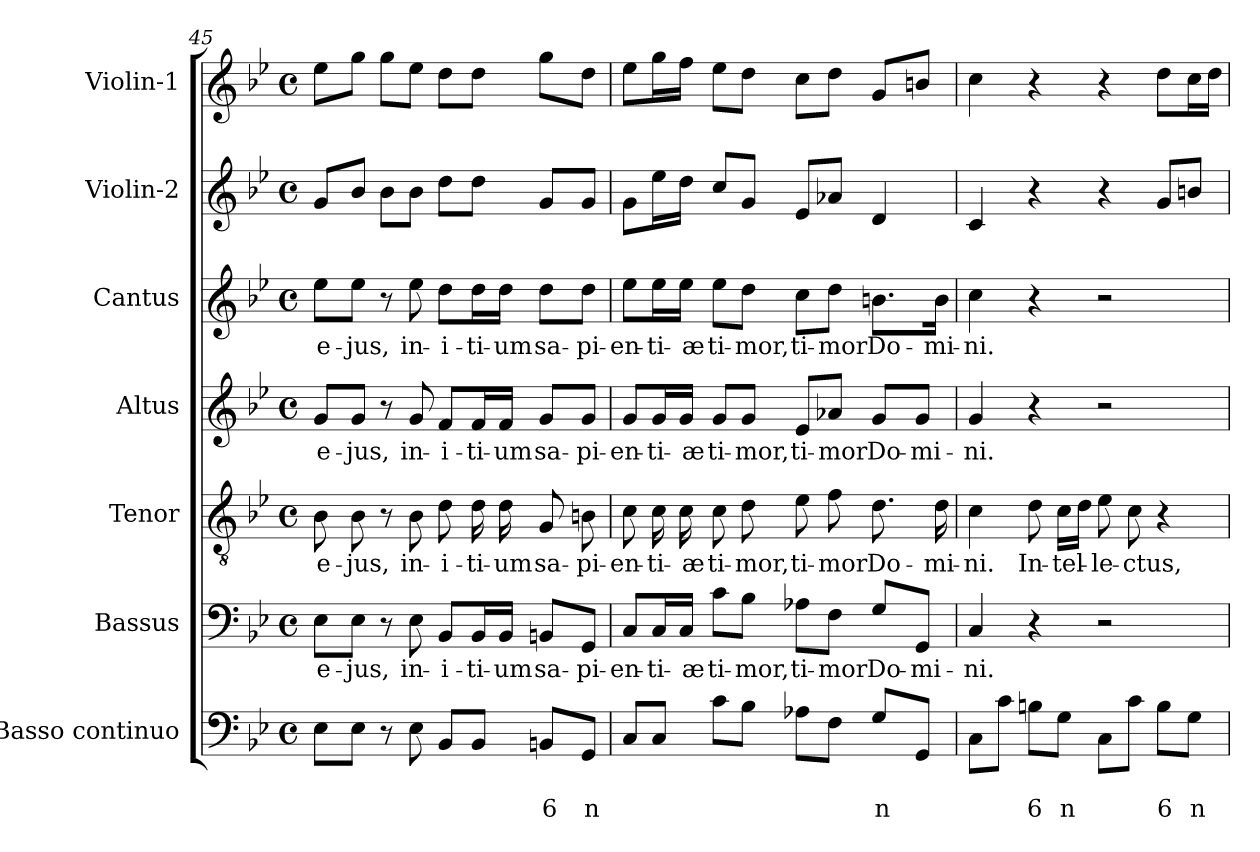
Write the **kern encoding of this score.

**kern	**text	**text	**kern	**text	**kern	**text	**kern	**text	**kern	**text	**kern	**kern
*part7	*part7	*part7	*part6	*part6	*part5	*part5	*part4	*part4	*part3	*part3	*part2	*part1
*staff7	*staff7	*staff7	*staff6	*staff6	*staff5	*staff5	*staff4	*staff4	*staff3	*staff3	*staff2	*staff1
*I"Basso continuo	*	*	*I"Bassus	*	*I"Tenor	*	*I"Altus	*	*I"Cantus	*	*I"Violin-2	*I"Violin-1
*I'BC	*	*	*I'B	*	*I'T	*	*I'A	*	*I'C	*	*I'Vi2	*I'Vi1
*clefF4	*	*	*clefF4	*	*clefGv2	*	*clefG2	*	*clefG2	*	*clefG2	*clefG2
*k[b-e-]	*	*	*k[b-e-]	*	*k[b-e-]	*	*k[b-e-]	*	*k[b-e-]	*	*k[b-e-]	*k[b-e-]
*B-:	*	*	*B-:	*	*B-:	*	*B-:	*	*B-:	*	*B-:	*B-:
*M4/4	*	*	*M4/4	*	*M4/4	*	*M4/4	*	*M4/4	*	*M4/4	*M4/4
*met(c)	*	*	*met(c)	*	*met(c)	*	*met(c)	*	*met(c)	*	*met(c)	*met(c)
=45	=45	=45	=45	=45	=45	=45	=45	=45	=45	=45	=45	=45
!	!	!	!	!LO:LY:b	!	!	!	!	!	!	!	!
!	!	!	!	!	!	!LO:LY:b	!	!	!	!	!	!
!	!	!	!	!	!	!	!	!LO:LY:b	!	!	!	!
!	!	!	!	!	!	!	!	!	!	!LO:LY:b	!	!
8E-\L	.	.	8E-\L	e-	8B-\	e-	8g/L	e-	8ee-\L	e-	8g/L	8ee-\L
!	!	!	!	!LO:LY:b	!	!	!	!	!	!	!	!
!	!	!	!	!	!	!LO:LY:b	!	!	!	!	!	!
!	!	!	!	!	!	!	!	!LO:LY:b	!	!	!	!
!	!	!	!	!	!	!	!	!	!	!LO:LY:b	!	!
8E-\J	.	.	8E-\J	-jus,	8B-\	-jus,	8g/J	-jus,	8ee-\J	-jus,	8b-/J	8gg\J
8r	.	.	8r	.	8r	.	8r	.	8r	.	8b-\L	8gg\L
!	!	!	!	!LO:LY:b	!	!	!	!	!	!	!	!
!	!	!	!	!	!	!LO:LY:b	!	!	!	!	!	!
!	!	!	!	!	!	!	!	!LO:LY:b	!	!	!	!
!	!	!	!	!	!	!	!	!	!	!LO:LY:b	!	!
8E-\	.	.	8E-\	in-	8B-\	in-	8g/	in-	8ee-\	in-	8b-\J	8ee-\J
!	!	!	!	!LO:LY:b	!	!	!	!	!	!	!	!
!	!	!	!	!	!	!LO:LY:b	!	!	!	!	!	!
!	!	!	!	!	!	!	!	!LO:LY:b	!	!	!	!
!	!	!	!	!	!	!	!	!	!	!LO:LY:b	!	!
8BB-/L	.	.	8BB-/L	-i-	8d\	-i-	8f/L	-i-	8dd\L	-i-	8dd\L	8dd\L
!	!	!	!	!LO:LY:b	!	!	!	!	!	!	!	!
!	!	!	!	!	!	!LO:LY:b	!	!	!	!	!	!
!	!	!	!	!	!	!	!	!LO:LY:b	!	!	!	!
!	!	!	!	!	!	!	!	!	!	!LO:LY:b	!	!
8BB-/J	.	.	16BB-/L	-ti-	16d\	-ti-	16f/L	-ti-	16dd\L	-ti-	8dd\J	8dd\J
!	!	!	!	!LO:LY:b	!	!	!	!	!	!	!	!
!	!	!	!	!	!	!LO:LY:b	!	!	!	!	!	!
!	!	!	!	!	!	!	!	!LO:LY:b	!	!	!	!
!	!	!	!	!	!	!	!	!	!	!LO:LY:b	!	!
.	.	.	16BB-/JJ	-um	16d\	-um	16f/JJ	-um	16dd\JJ	-um	.	.
!	!	!LO:LY:b	!	!	!	!	!	!	!	!	!	!
!	!	!	!	!LO:LY:b	!	!	!	!	!	!	!	!
!	!	!	!	!	!	!LO:LY:b	!	!	!	!	!	!
!	!	!	!	!	!	!	!	!LO:LY:b	!	!	!	!
!	!	!	!	!	!	!	!	!	!	!LO:LY:b	!	!
8BBn/L	.	6	8BBn/L	sa-	8G/	sa-	8g/L	sa-	8dd\L	sa-	8g/L	8gg\L
!	!	!LO:LY:b	!	!	!	!	!	!	!	!	!	!
!	!	!	!	!LO:LY:b	!	!	!	!	!	!	!	!
!	!	!	!	!	!	!LO:LY:b	!	!	!	!	!	!
!	!	!	!	!	!	!	!	!LO:LY:b	!	!	!	!
!	!	!	!	!	!	!	!	!	!	!LO:LY:b	!	!
8GG/J	.	n	8GG/J	-pi-	8Bn\	-pi-	8g/J	-pi-	8dd\J	-pi-	8g/J	8dd\J
!!LO:PB:g=z
=46	=46	=46	=46	=46	=46	=46	=46	=46	=46	=46	=46	=46
!	!	!	!	!LO:LY:b	!	!	!	!	!	!	!	!
!	!	!	!	!	!	!LO:LY:b	!	!	!	!	!	!
!	!	!	!	!	!	!	!	!LO:LY:b	!	!	!	!
!	!	!	!	!	!	!	!	!	!	!LO:LY:b	!	!
8C/L	.	.	8C/L	-en-	8c\	-en-	8g/L	-en-	8ee-\L	-en-	8g\L	8ee-\L
!	!	!	!	!LO:LY:b	!	!	!	!	!	!	!	!
!	!	!	!	!	!	!LO:LY:b	!	!	!	!	!	!
!	!	!	!	!	!	!	!	!LO:LY:b	!	!	!	!
!	!	!	!	!	!	!	!	!	!	!LO:LY:b	!	!
8C/J	.	.	16C/L	-ti-	16c\	-ti-	16g/L	-ti-	16ee-\L	-ti-	16ee-\L	16gg\L
!	!	!	!	!LO:LY:b	!	!	!	!	!	!	!	!
!	!	!	!	!	!	!LO:LY:b	!	!	!	!	!	!
!	!	!	!	!	!	!	!	!LO:LY:b	!	!	!	!
!	!	!	!	!	!	!	!	!	!	!LO:LY:b	!	!
.	.	.	16C/JJ	-æ	16c\	-æ	16g/JJ	-æ	16ee-\JJ	-æ	16dd\JJ	16ff\JJ
!	!	!	!	!LO:LY:b	!	!	!	!	!	!	!	!
!	!	!	!	!	!	!LO:LY:b	!	!	!	!	!	!
!	!	!	!	!	!	!	!	!LO:LY:b	!	!	!	!
!	!	!	!	!	!	!	!	!	!	!LO:LY:b	!	!
8c\L	.	.	8c\L	ti-	8c\	ti-	8g/L	ti-	8ee-\L	ti-	8cc/L	8ee-\L
!	!	!	!	!LO:LY:b	!	!	!	!	!	!	!	!
!	!	!	!	!	!	!LO:LY:b	!	!	!	!	!	!
!	!	!	!	!	!	!	!	!LO:LY:b	!	!	!	!
!	!	!	!	!	!	!	!	!	!	!LO:LY:b	!	!
8B-\J	.	.	8B-\J	-mor,	8d\	-mor,	8g/J	-mor,	8dd\J	-mor,	8g/J	8dd\J
!	!	!	!	!LO:LY:b	!	!	!	!	!	!	!	!
!	!	!	!	!	!	!LO:LY:b	!	!	!	!	!	!
!	!	!	!	!	!	!	!	!LO:LY:b	!	!	!	!
!	!	!	!	!	!	!	!	!	!	!LO:LY:b	!	!
8A-X\L	.	.	8A-X\L	ti-	8e-\	ti-	8e-/L	ti-	8cc\L	ti-	8e-/L	8cc\L
!	!	!	!	!LO:LY:b	!	!	!	!	!	!	!	!
!	!	!	!	!	!	!LO:LY:b	!	!	!	!	!	!
!	!	!	!	!	!	!	!	!LO:LY:b	!	!	!	!
!	!	!	!	!	!	!	!	!	!	!LO:LY:b	!	!
8F\J	.	.	8F\J	-mor	8f\	-mor	8a-X/J	-mor	8dd\J	-mor	8a-X/J	8dd\J
!	!	!LO:LY:b	!	!	!	!	!	!	!	!	!	!
!	!	!	!	!LO:LY:b	!	!	!	!	!	!	!	!
!	!	!	!	!	!	!LO:LY:b	!	!	!	!	!	!
!	!	!	!	!	!	!	!	!LO:LY:b	!	!	!	!
!	!	!	!	!	!	!	!	!	!	!LO:LY:b	!	!
8G/L	.	n	8G/L	Do-	8.d\	Do-	8g/L	Do-	8.bn\L	Do-	4d/	8g/L
!	!	!	!	!LO:LY:b	!	!	!	!	!	!	!	!
!	!	!	!	!	!	!	!	!LO:LY:b	!	!	!	!
8GG/J	.	.	8GG/J	-mi-	.	.	8g/J	-mi-	.	.	.	8bn/J
!	!	!	!	!	!	!LO:LY:b	!	!	!	!	!	!
!	!	!	!	!	!	!	!	!	!	!LO:LY:b	!	!
.	.	.	.	.	16d\	-mi-	.	.	16b\Jk	-mi-	.	.
=47	=47	=47	=47	=47	=47	=47	=47	=47	=47	=47	=47	=47
!	!	!	!	!LO:LY:b	!	!	!	!	!	!	!	!
!	!	!	!	!	!	!LO:LY:b	!	!	!	!	!	!
!	!	!	!	!	!	!	!	!LO:LY:b	!	!	!	!
!	!	!	!	!	!	!	!	!	!	!LO:LY:b	!	!
8C\L	.	.	4C/	-ni.	4c\	-ni.	4g/	-ni.	4cc\	-ni.	4c/	4cc\
8c\J	.	.	.	.	.	.	.	.	.	.	.	.
!	!	!LO:LY:b	!	!	!	!	!	!	!	!	!	!
!	!	!	!	!	!	!LO:LY:b	!	!	!	!	!	!
8Bn\L	.	6	4r	.	8d\	In-	4r	.	4r	.	4r	4r
!	!	!LO:LY:b	!	!	!	!	!	!	!	!	!	!
!	!	!	!	!	!	!LO:LY:b	!	!	!	!	!	!
8G\J	.	n	.	.	16c\LL	-tel-	.	.	.	.	.	.
.	.	.	.	.	16d\JJ	.	.	.	.	.	.	.
!	!	!	!	!	!	!LO:LY:b	!	!	!	!	!	!
8C\L	.	.	2r	.	8e-\	-le-	2r	.	2r	.	4r	4r
!	!	!	!	!	!	!LO:LY:b	!	!	!	!	!	!
8c\J	.	.	.	.	8c\	-ctus,	.	.	.	.	.	.
!	!	!LO:LY:b	!	!	!	!	!	!	!	!	!	!
8B\L	.	6	.	.	4r	.	.	.	.	.	8g/L	8dd\L
!	!	!LO:LY:b	!	!	!	!	!	!	!	!	!	!
8G\J	.	n	.	.	.	.	.	.	.	.	8bn/J	16cc\L
.	.	.	.	.	.	.	.	.	.	.	.	16dd\JJ
=	=	=	=	=	=	=	=	=	=	=	=	=
*-	*-	*-	*-	*-	*-	*-	*-	*-	*-	*-	*-	*-
